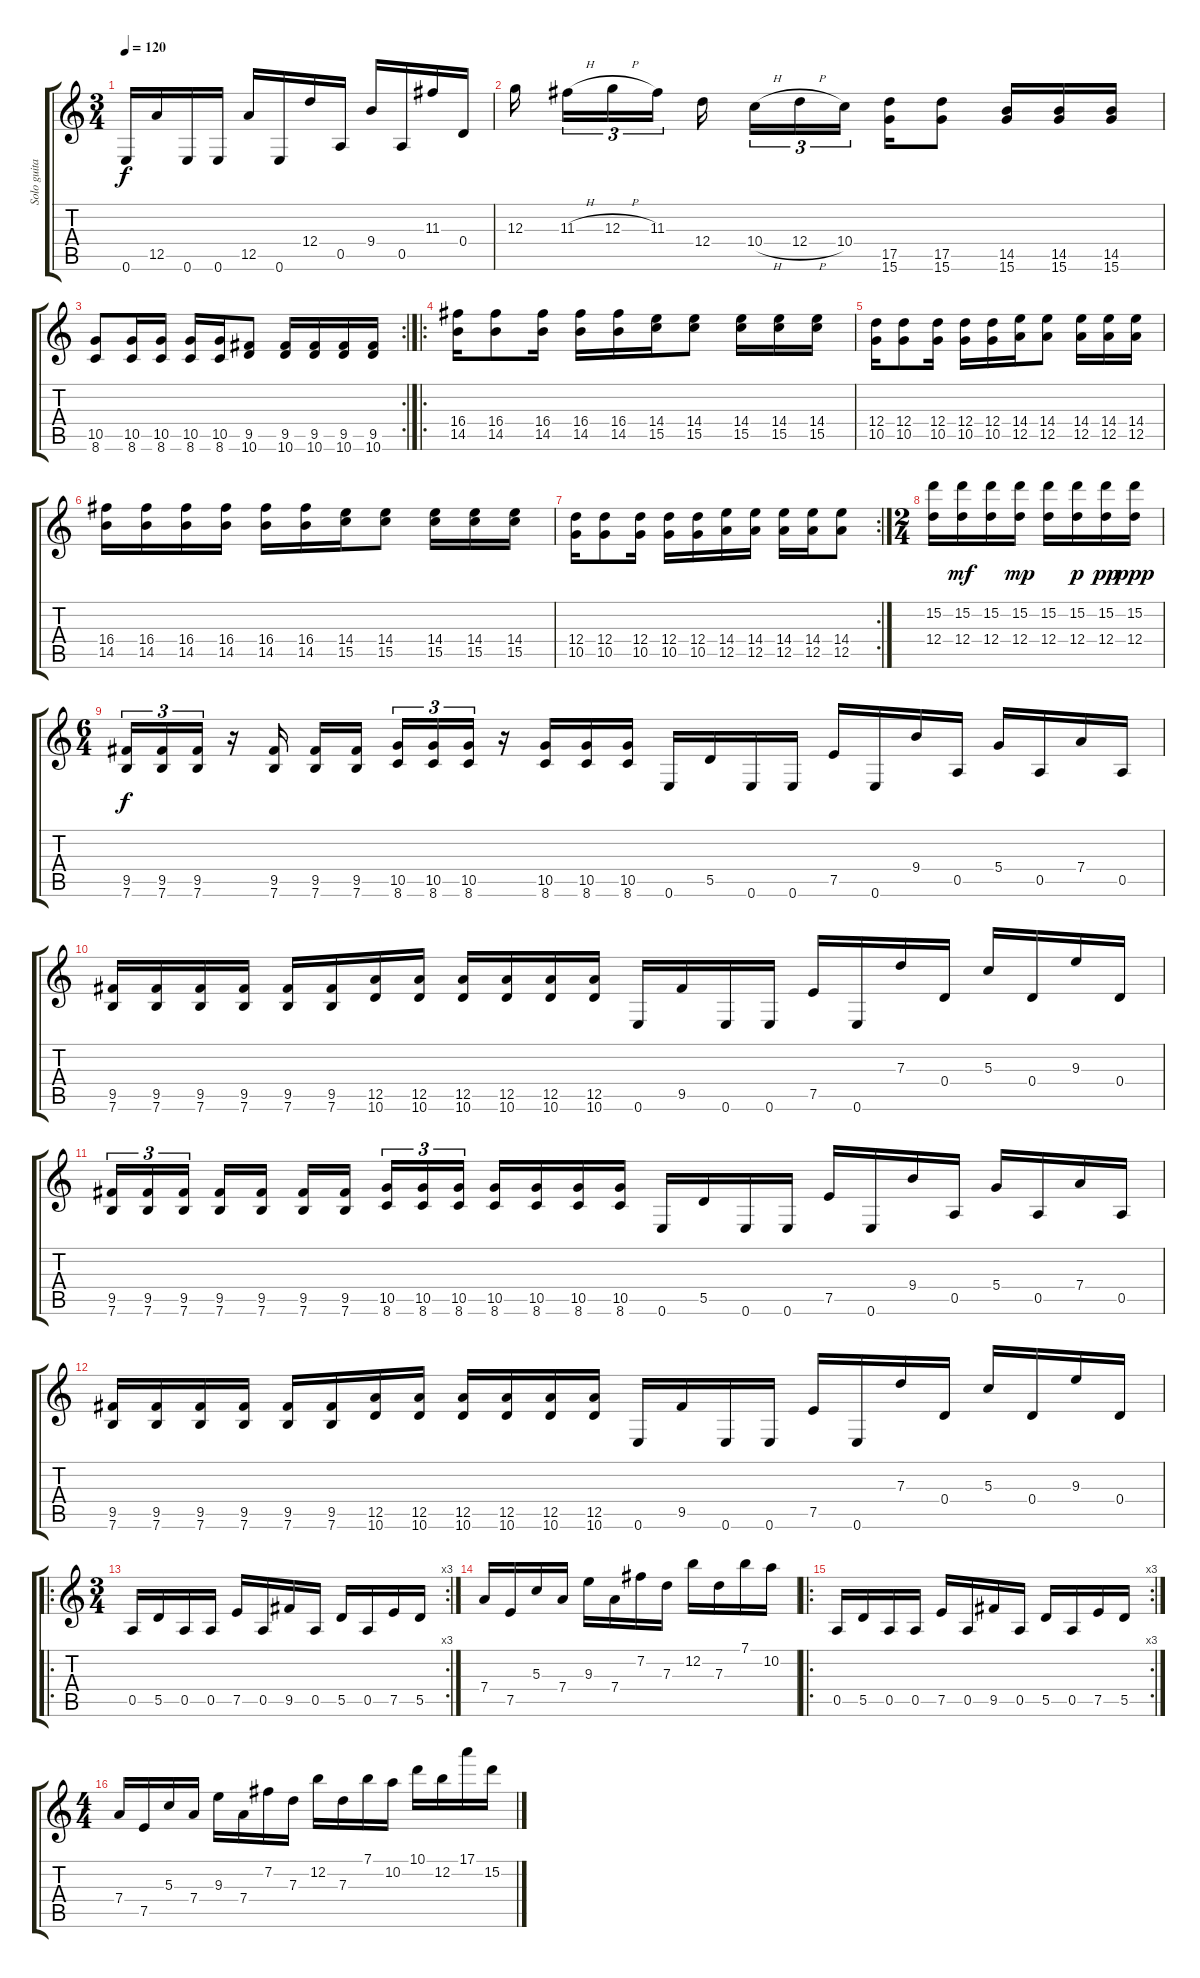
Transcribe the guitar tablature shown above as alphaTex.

\track ("Solo guitar" "Solo guita") {instrument distortionguitar}
\staff {score tabs}
\tuning (E4 B3 G3 D3 A2 E2) {hide}
\ts (3 4)
\tempo 120
\clef g2
\ks c
0.6.16{dy f} 12.5.16 0.6.16 0.6.16 12.5.16 0.6.16 12.4.16 0.5.16 9.4.16 0.5.16 11.3.16 0.4.16 |
12.3.16 11.3{h}.16{tu (3 2)} 12.3{h}.16{tu (3 2)} 11.3.16{tu (3 2)} 12.4.16 10.4{h}.16{tu (3 2)} 12.4{h}.16{tu (3 2)} 10.4.16{tu (3 2)} (17.5 15.6).16 (17.5 15.6).8 (14.5 15.6).16 (14.5 15.6).16 (14.5 15.6).16 |
\rc 2
(10.5 8.6).8 (10.5 8.6).16 (10.5 8.6).16 (10.5 8.6).16 (10.5 8.6).16 (9.5 10.6).8 (9.5 10.6).16 (9.5 10.6).16 (9.5 10.6).16 (9.5 10.6).16 |
\ro
(16.4 14.5).16 (16.4 14.5).8 (16.4 14.5).16 (16.4 14.5).16 (16.4 14.5).16 (14.4 15.5).16 (14.4 15.5).8 (14.4 15.5).16 (14.4 15.5).16 (14.4 15.5).16 |
(12.4 10.5).16 (12.4 10.5).8 (12.4 10.5).16 (12.4 10.5).16 (12.4 10.5).16 (14.4 12.5).16 (14.4 12.5).8 (14.4 12.5).16 (14.4 12.5).16 (14.4 12.5).16 |
(16.4 14.5).16 (16.4 14.5).16 (16.4 14.5).16 (16.4 14.5).16 (16.4 14.5).16 (16.4 14.5).16 (14.4 15.5).16 (14.4 15.5).8 (14.4 15.5).16 (14.4 15.5).16 (14.4 15.5).16 |
\rc 2
(12.4 10.5).16 (12.4 10.5).8 (12.4 10.5).16 (12.4 10.5).16 (12.4 10.5).16 (14.4 12.5).16 (14.4 12.5).16 (14.4 12.5).16 (14.4 12.5).16 (14.4 12.5).8 |
\ts (2 4)
(15.2 12.4).16 (15.2 12.4).16{dy mf} (15.2 12.4).16 (15.2 12.4).16{dy mp} (15.2 12.4).16 (15.2 12.4).16{dy p} (15.2 12.4).16{dy pp} (15.2 12.4).16{dy ppp} |
\ts (6 4)
(9.5 7.6).16{tu (3 2) dy f} (9.5 7.6).16{tu (3 2)} (9.5 7.6).16{tu (3 2)} r.16 (9.5 7.6).16 (9.5 7.6).16 (9.5 7.6).16 (10.5 8.6).16{tu (3 2)} (10.5 8.6).16{tu (3 2)} (10.5 8.6).16{tu (3 2)} r.16 (10.5 8.6).16 (10.5 8.6).16 (10.5 8.6).16 0.6.16 5.5.16 0.6.16 0.6.16 7.5.16 0.6.16 9.4.16 0.5.16 5.4.16 0.5.16 7.4.16 0.5.16 |
(9.5 7.6).16 (9.5 7.6).16 (9.5 7.6).16 (9.5 7.6).16 (9.5 7.6).16 (9.5 7.6).16 (12.5 10.6).16 (12.5 10.6).16 (12.5 10.6).16 (12.5 10.6).16 (12.5 10.6).16 (12.5 10.6).16 0.6.16 9.5.16 0.6.16 0.6.16 7.5.16 0.6.16 7.3.16 0.4.16 5.3.16 0.4.16 9.3.16 0.4.16 |
(9.5 7.6).16{tu (3 2)} (9.5 7.6).16{tu (3 2)} (9.5 7.6).16{tu (3 2)} (9.5 7.6).16 (9.5 7.6).16 (9.5 7.6).16 (9.5 7.6).16 (10.5 8.6).16{tu (3 2)} (10.5 8.6).16{tu (3 2)} (10.5 8.6).16{tu (3 2)} (10.5 8.6).16 (10.5 8.6).16 (10.5 8.6).16 (10.5 8.6).16 0.6.16 5.5.16 0.6.16 0.6.16 7.5.16 0.6.16 9.4.16 0.5.16 5.4.16 0.5.16 7.4.16 0.5.16 |
(9.5 7.6).16 (9.5 7.6).16 (9.5 7.6).16 (9.5 7.6).16 (9.5 7.6).16 (9.5 7.6).16 (12.5 10.6).16 (12.5 10.6).16 (12.5 10.6).16 (12.5 10.6).16 (12.5 10.6).16 (12.5 10.6).16 0.6.16 9.5.16 0.6.16 0.6.16 7.5.16 0.6.16 7.3.16 0.4.16 5.3.16 0.4.16 9.3.16 0.4.16 |
\ro
\rc 3
\ts (3 4)
0.5.16 5.5.16 0.5.16 0.5.16 7.5.16 0.5.16 9.5.16 0.5.16 5.5.16 0.5.16 7.5.16 5.5.16 |
7.4.16 7.5.16 5.3.16 7.4.16 9.3.16 7.4.16 7.2.16 7.3.16 12.2.16 7.3.16 7.1.16 10.2.16 |
\ro
\rc 3
0.5.16 5.5.16 0.5.16 0.5.16 7.5.16 0.5.16 9.5.16 0.5.16 5.5.16 0.5.16 7.5.16 5.5.16 |
\ts (4 4)
7.4.16 7.5.16 5.3.16 7.4.16 9.3.16 7.4.16 7.2.16 7.3.16 12.2.16 7.3.16 7.1.16 10.2.16 10.1.16 12.2.16 17.1.16 15.2.16
